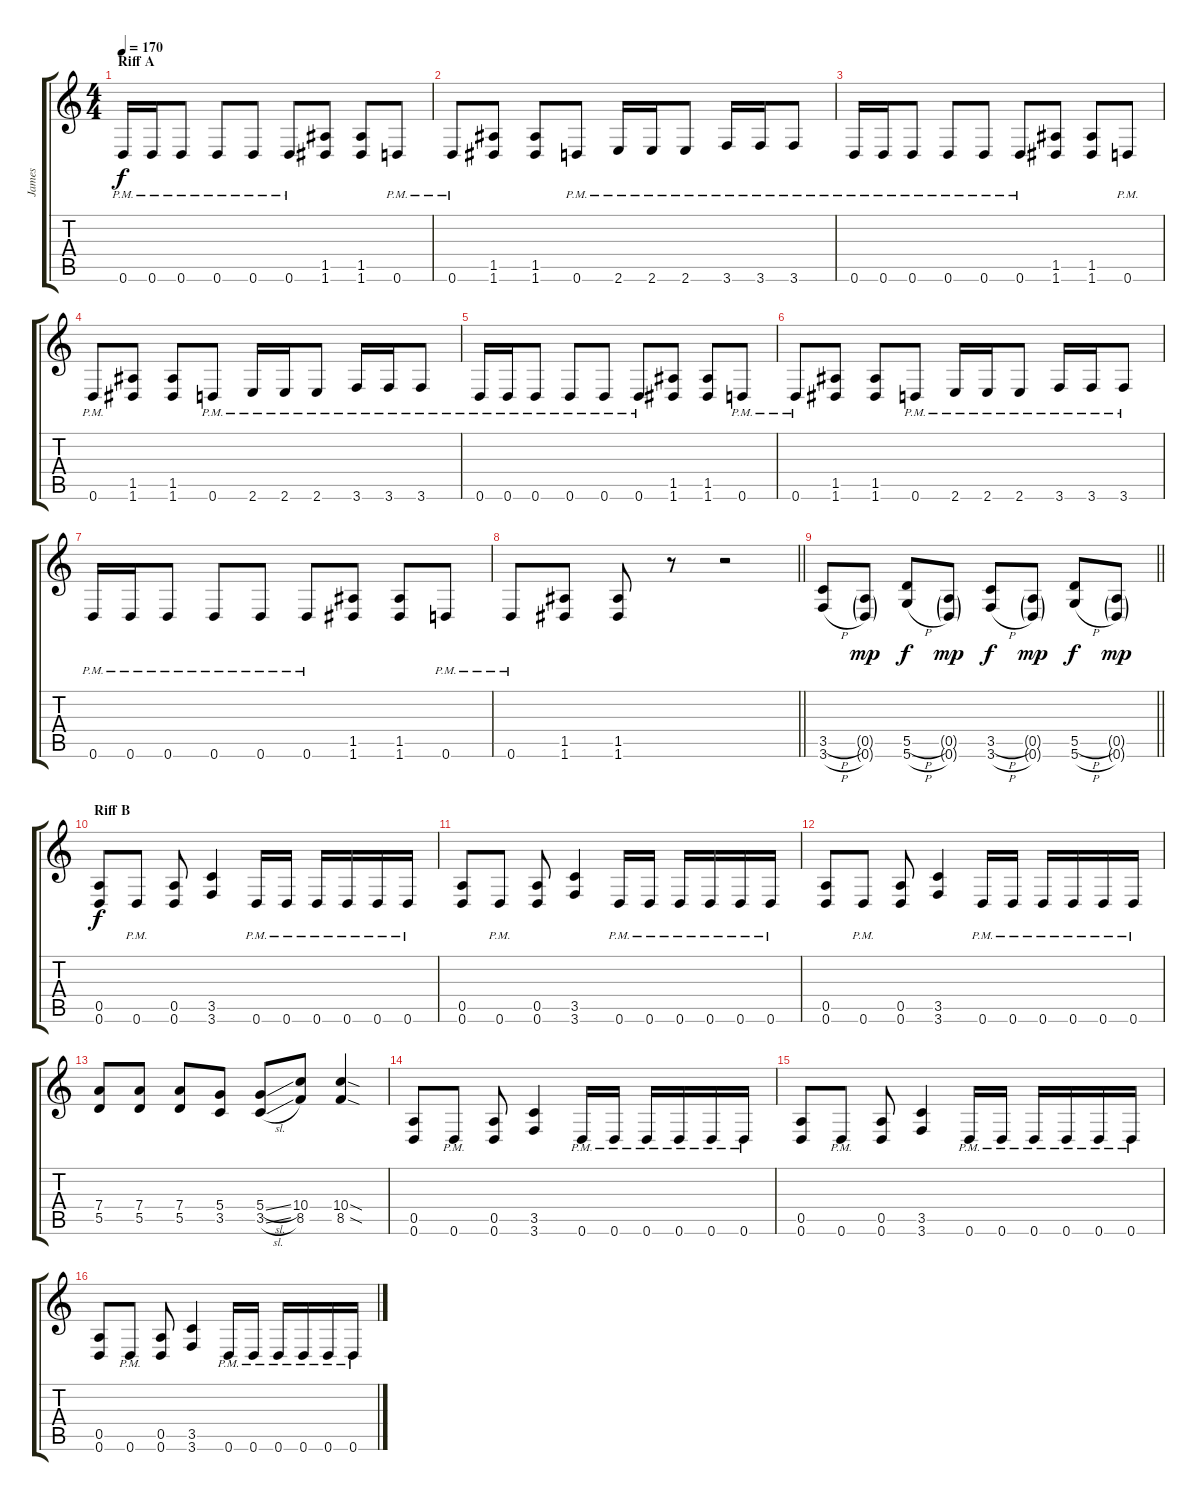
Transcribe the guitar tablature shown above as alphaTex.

\track ("James" "James") {instrument distortionguitar}
\staff {score tabs}
\tuning (E4 B3 G3 D3 A2 D2) {hide}
\ts (4 4)
\section ("" "Riff A")
\tempo 170
\clef g2
\ks c
0.6{pm}.16{dy f} 0.6{pm}.16 0.6{pm}.8 0.6{pm}.8 0.6{pm}.8 0.6{pm}.8 (1.5 1.6).8 (1.5 1.6).8 0.6{pm}.8 |
0.6{pm}.8 (1.5 1.6).8 (1.5 1.6).8 0.6{pm}.8 2.6{pm}.16 2.6{pm}.16 2.6{pm}.8 3.6{pm}.16 3.6{pm}.16 3.6{pm}.8 |
0.6{pm}.16 0.6{pm}.16 0.6{pm}.8 0.6{pm}.8 0.6{pm}.8 0.6{pm}.8 (1.5 1.6).8 (1.5 1.6).8 0.6{pm}.8 |
0.6{pm}.8 (1.5 1.6).8 (1.5 1.6).8 0.6{pm}.8 2.6{pm}.16 2.6{pm}.16 2.6{pm}.8 3.6{pm}.16 3.6{pm}.16 3.6{pm}.8 |
0.6{pm}.16 0.6{pm}.16 0.6{pm}.8 0.6{pm}.8 0.6{pm}.8 0.6{pm}.8 (1.5 1.6).8 (1.5 1.6).8 0.6{pm}.8 |
0.6{pm}.8 (1.5 1.6).8 (1.5 1.6).8 0.6{pm}.8 2.6{pm}.16 2.6{pm}.16 2.6{pm}.8 3.6{pm}.16 3.6{pm}.16 3.6{pm}.8 |
0.6{pm}.16 0.6{pm}.16 0.6{pm}.8 0.6{pm}.8 0.6{pm}.8 0.6{pm}.8 (1.5 1.6).8 (1.5 1.6).8 0.6{pm}.8 |
\barLineRight lightlight
0.6{pm}.8 (1.5 1.6).8 (1.5 1.6).8 r.8 r.2 |
\section ("" "")
\barLineRight lightlight
(3.5{h} 3.6{h}).8 (0.5{g} 0.6{g}).8{dy mp} (5.5{h} 5.6{h}).8{dy f} (0.5{g} 0.6{g}).8{dy mp} (3.5{h} 3.6{h}).8{dy f} (0.5{g} 0.6{g}).8{dy mp} (5.5{h} 5.6{h}).8{dy f} (0.5{g} 0.6{g}).8{dy mp} |
\section ("" "Riff B")
(0.5 0.6).8{dy f} 0.6{pm}.8 (0.5 0.6).8 (3.5 3.6).4 0.6{pm}.16 0.6{pm}.16 0.6{pm}.16 0.6{pm}.16 0.6{pm}.16 0.6{pm}.16 |
(0.5 0.6).8 0.6{pm}.8 (0.5 0.6).8 (3.5 3.6).4 0.6{pm}.16 0.6{pm}.16 0.6{pm}.16 0.6{pm}.16 0.6{pm}.16 0.6{pm}.16 |
(0.5 0.6).8 0.6{pm}.8 (0.5 0.6).8 (3.5 3.6).4 0.6{pm}.16 0.6{pm}.16 0.6{pm}.16 0.6{pm}.16 0.6{pm}.16 0.6{pm}.16 |
(7.4 5.5).8 (7.4 5.5).8 (7.4 5.5).8 (5.4 3.5).8 (5.4{sl} 3.5{sl}).8 (10.4 8.5).8 (10.4{sod} 8.5{sod}).4 |
(0.5 0.6).8 0.6{pm}.8 (0.5 0.6).8 (3.5 3.6).4 0.6{pm}.16 0.6{pm}.16 0.6{pm}.16 0.6{pm}.16 0.6{pm}.16 0.6{pm}.16 |
(0.5 0.6).8 0.6{pm}.8 (0.5 0.6).8 (3.5 3.6).4 0.6{pm}.16 0.6{pm}.16 0.6{pm}.16 0.6{pm}.16 0.6{pm}.16 0.6{pm}.16 |
(0.5 0.6).8 0.6{pm}.8 (0.5 0.6).8 (3.5 3.6).4 0.6{pm}.16 0.6{pm}.16 0.6{pm}.16 0.6{pm}.16 0.6{pm}.16 0.6{pm}.16
